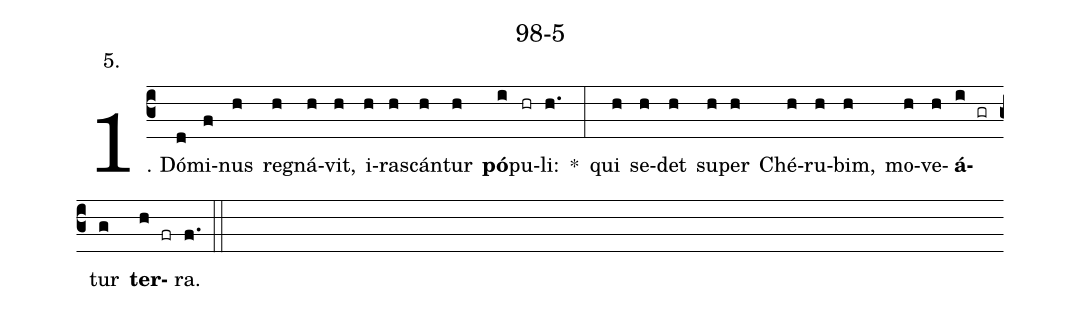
name: 98-5;
annotation: 5.;
%%
(c3)1. Dó(d)mi(f)nus(h) re(h)gná(h)vit,(h) i(h)ras(h)cán(h)tur(h) <b>pó</b>(i)pu(hr)li:(h.) *(:) qui(h) se(h)det(h) su(h)per(h) Ché(h)ru(h)bim,(h) mo(h)ve(h)<b>á</b>(i gr)tur(g) <b>ter</b>(h fr)ra.(f.) (::)
